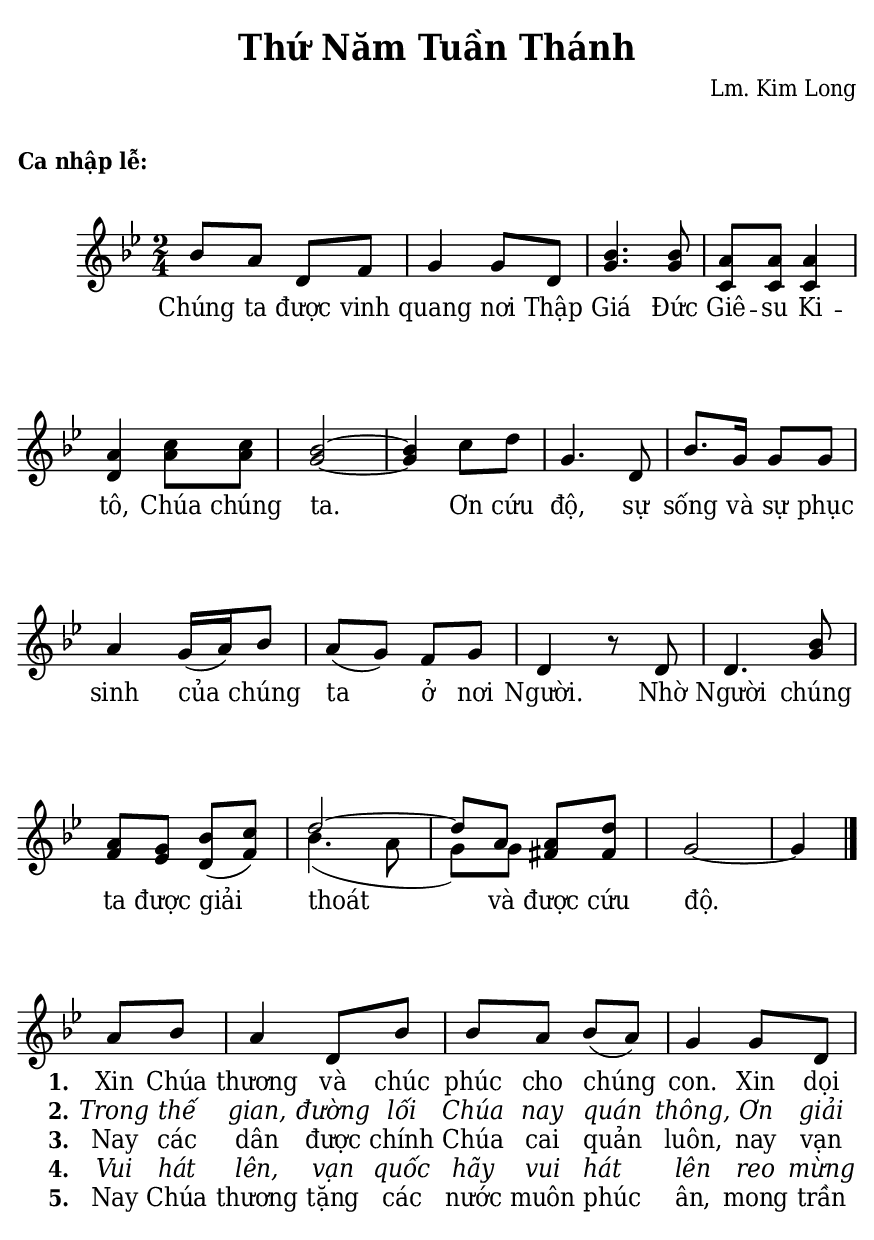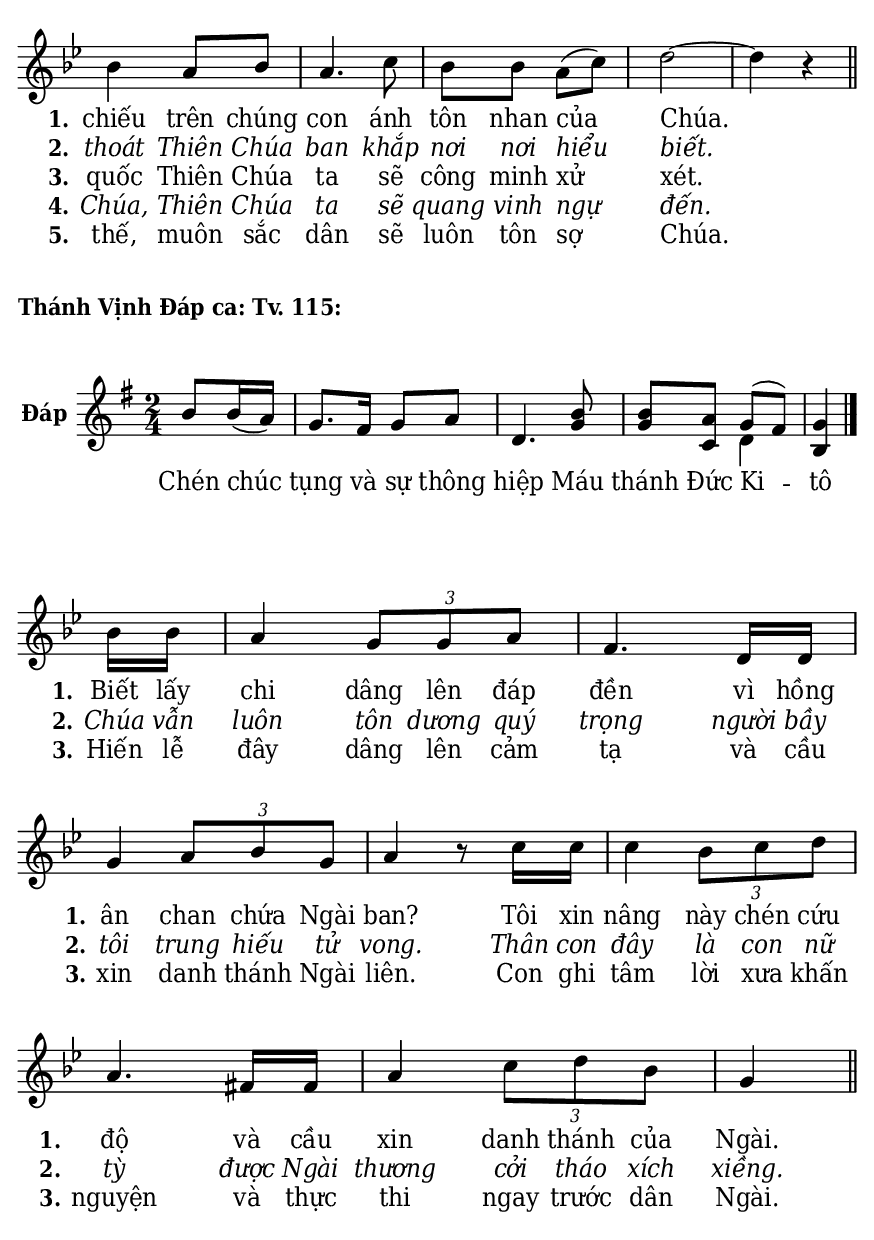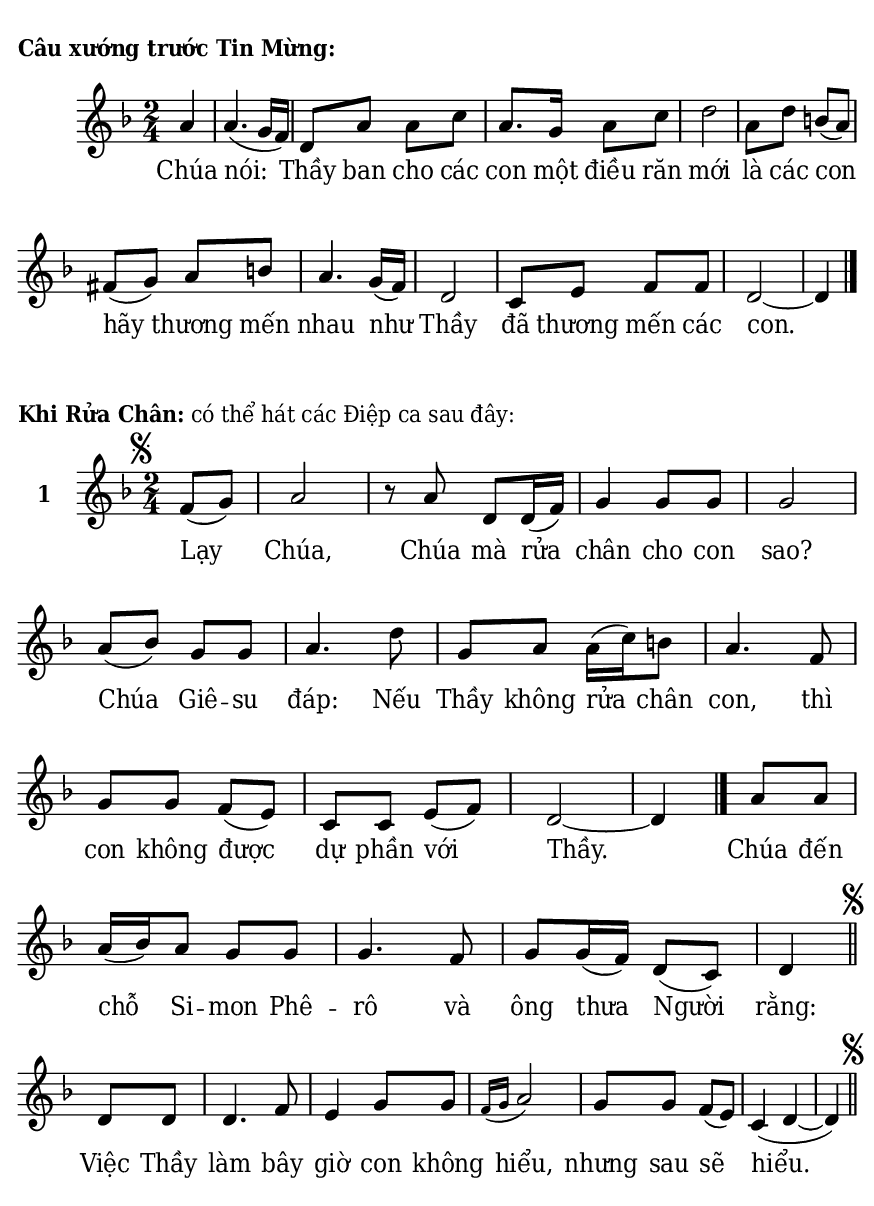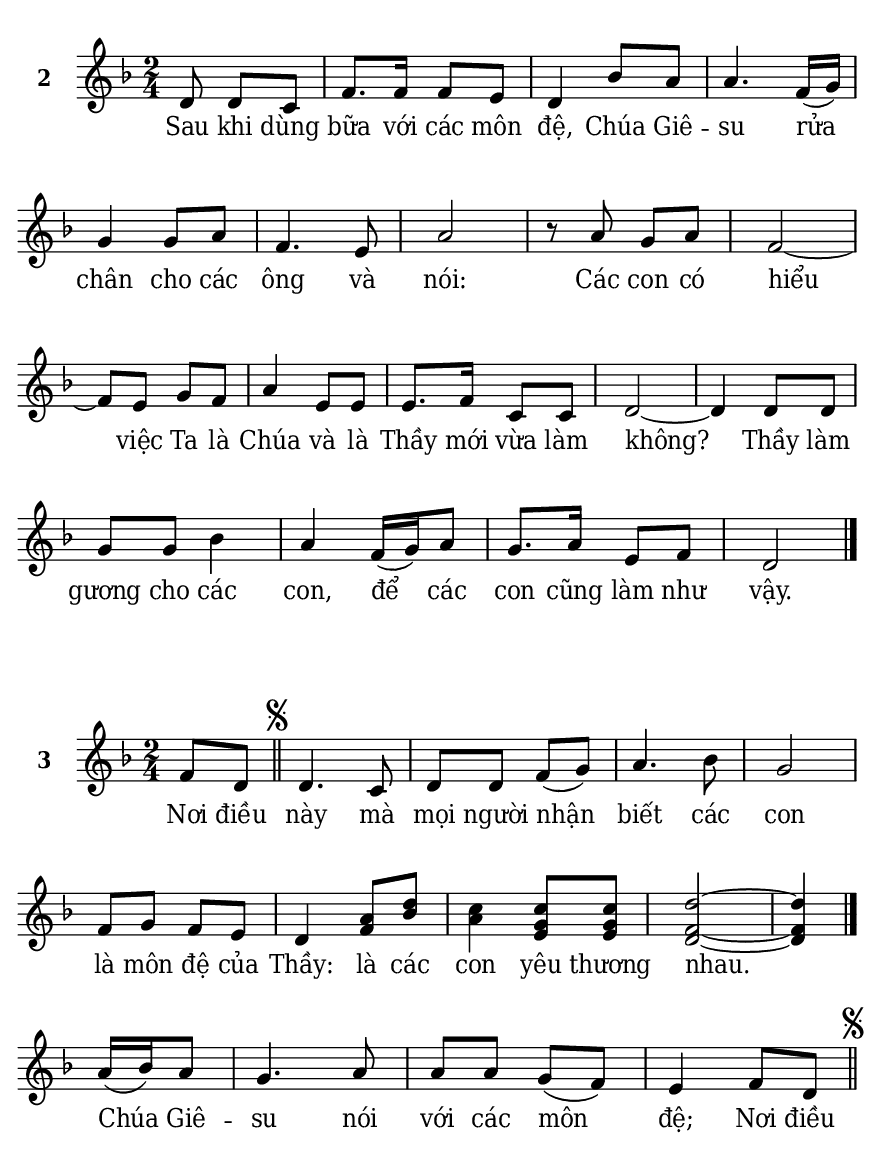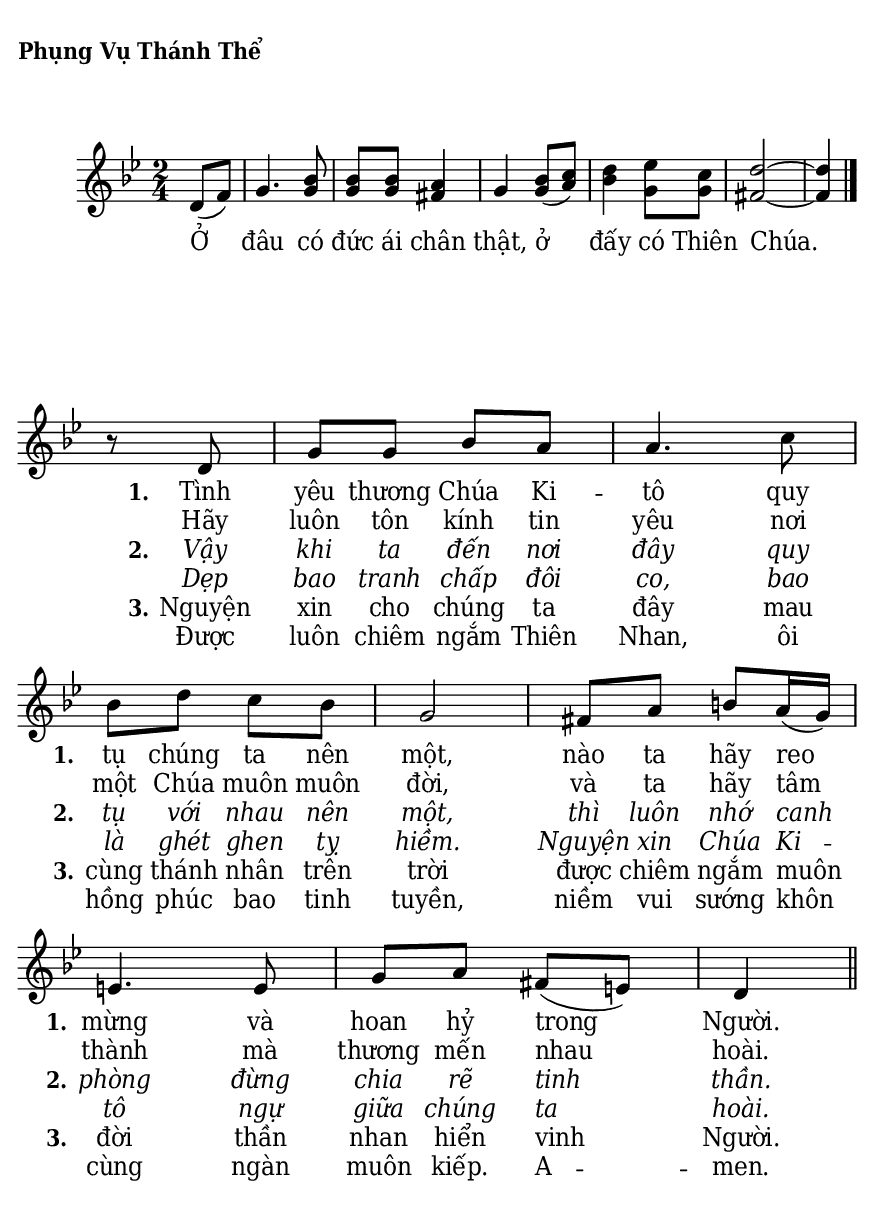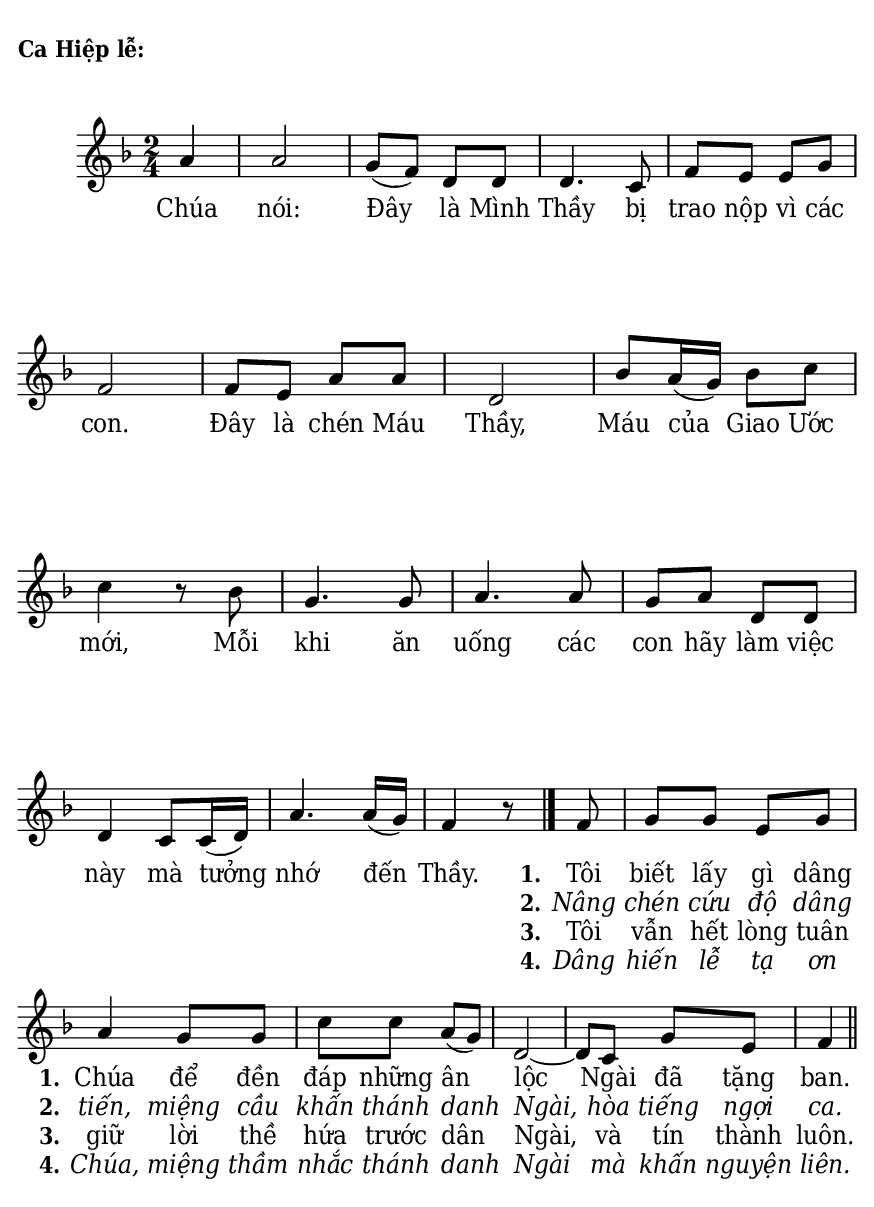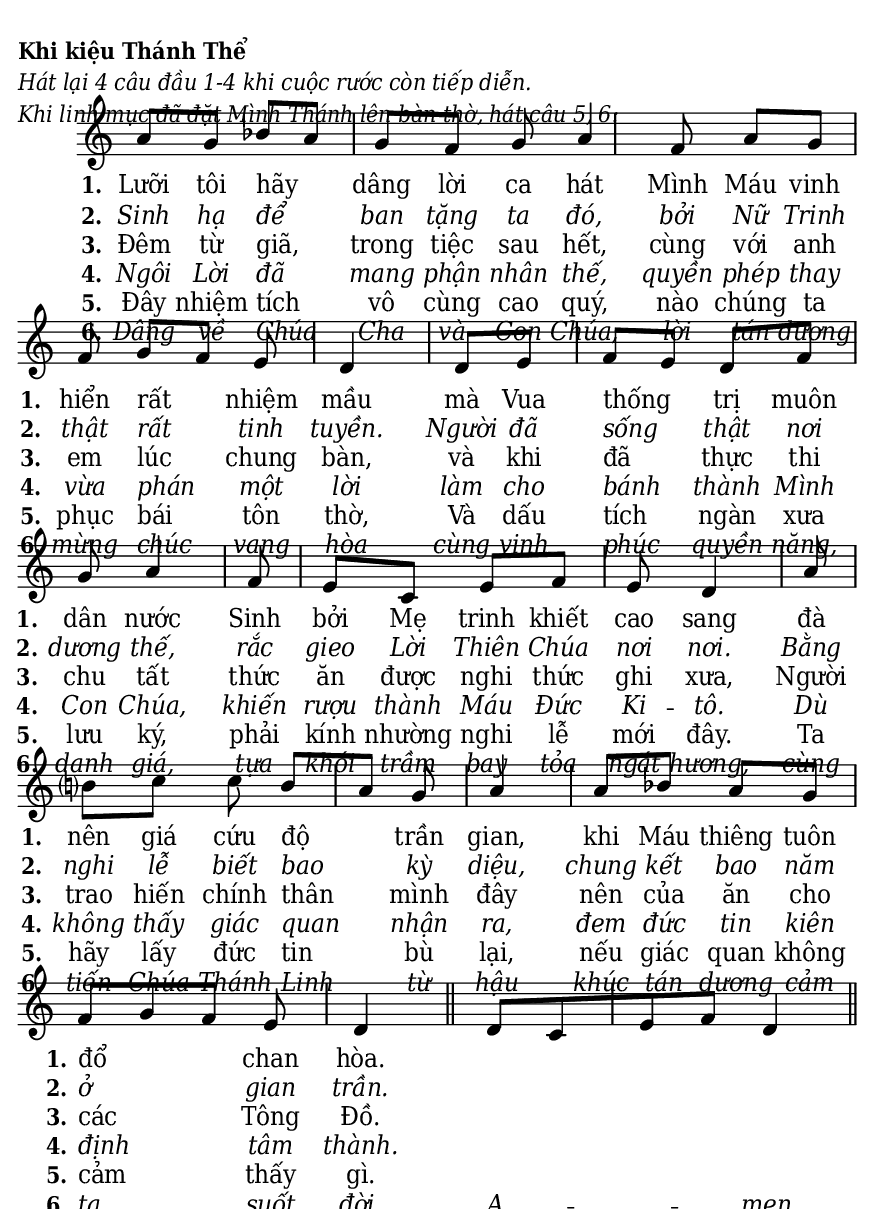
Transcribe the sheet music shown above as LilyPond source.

% Cài đặt chung
\version "2.22.1"
\include "english.ly"

\header {
  title = "Thứ Năm Tuần Thánh"
  composer = "Lm. Kim Long"
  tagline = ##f
}

% mã nguồn cho những chức năng chưa hỗ trợ trong phiên bản lilypond hiện tại
% cung cấp bởi cộng đồng lilypond khi gửi email đến lilypond-user@gnu.org
% in số phiên khúc trên mỗi dòng
#(define (add-grob-definition grob-name grob-entry)
     (set! all-grob-descriptions
           (cons ((@@ (lily) completize-grob-entry)
                  (cons grob-name grob-entry))
                 all-grob-descriptions)))

#(add-grob-definition
    'StanzaNumberSpanner
    `((direction . ,LEFT)
      (font-series . bold)
      (padding . 1.0)
      (side-axis . ,X)
      (stencil . ,ly:text-interface::print)
      (X-offset . ,ly:side-position-interface::x-aligned-side)
      (Y-extent . ,grob::always-Y-extent-from-stencil)
      (meta . ((class . Spanner)
               (interfaces . (font-interface
                              side-position-interface
                              stanza-number-interface
                              text-interface))))))

\layout {
    \context {
      \Global
      \grobdescriptions #all-grob-descriptions
    }
    \context {
      \Score
      \remove Stanza_number_align_engraver
      \consists
        #(lambda (context)
           (let ((texts '())
                 (syllables '()))
             (make-engraver
              (acknowledgers
               ((stanza-number-interface engraver grob source-engraver)
                  (set! texts (cons grob texts)))
               ((lyric-syllable-interface engraver grob source-engraver)
                  (set! syllables (cons grob syllables))))
              ((stop-translation-timestep engraver)
                 (for-each
                  (lambda (text)
                    (for-each
                     (lambda (syllable)
                       (ly:pointer-group-interface::add-grob
                        text
                        'side-support-elements
                        syllable))
                     syllables))
                  texts)
                 (set! syllables '())))))
    }
    \context {
      \Lyrics
      \remove Stanza_number_engraver
      \consists
        #(lambda (context)
           (let ((text #f)
                 (last-stanza #f))
             (make-engraver
              ((process-music engraver)
                 (let ((stanza (ly:context-property context 'stanza #f)))
                   (if (and stanza (not (equal? stanza last-stanza)))
                       (let ((column (ly:context-property context
'currentCommandColumn)))
                         (set! last-stanza stanza)
                         (if text
                             (ly:spanner-set-bound! text RIGHT column))
                         (set! text (ly:engraver-make-grob engraver
'StanzaNumberSpanner '()))
                         (ly:grob-set-property! text 'text stanza)
                         (ly:spanner-set-bound! text LEFT column)))))
              ((finalize engraver)
                 (if text
                     (let ((column (ly:context-property context
'currentCommandColumn)))
                       (ly:spanner-set-bound! text RIGHT column)))))))
      \override StanzaNumberSpanner.horizon-padding = 10000
    }
}

stanzaReminderOff =
  \temporary \override StanzaNumberSpanner.after-line-breaking =
     #(lambda (grob)
        ;; Can be replaced with (not (first-broken-spanner? grob)) in 2.23.
        (if (let ((siblings (ly:spanner-broken-into (ly:grob-original grob))))
              (and (pair? siblings)
                   (not (eq? grob (car siblings)))))
            (ly:grob-suicide! grob)))

stanzaReminderOn = \undo \stanzaReminderOff
% kết thúc mã nguồn

% Nhạc
nhacMauMot = \relative c'' {
  \key bf \major
  \time 2/4
  bf8 a d, f |
  g4 g8 d |
  <<
    {
      bf'4. bf8 |
      a a a4 |
      a c8 c |
      bf2 ~ |
      bf4
    }
    {
      g4. g8 |
      c, c c4 |
      d a'8 a |
      g2 ~ |
      g4
    }
  >>
  c8 d |
  g,4. d8 |
  bf'8. g16 g8 g |
  a4 g16 (a) bf8 |
  a (g) f g |
  d4 r8 d |
  d4.
  <<
    {
      bf'8 |
      a g bf (c)
    }
    {
      g |
      f ef d (f) 
    }
  >>
  <<
    {
      \voiceOne
      d'2 ~ |
      d8 a
    }
    \new Voice = "splitpart" {
      \voiceTwo
      bf4. (a8 |
      g) g
    }
  >>
  \oneVoice
  <<
    {
      a8 d |
    }
    {
      fs,8 fs
    }
  >>
  g2 ~ |
  g4 \bar "|." \break
  
  a8 bf |
  a4 d,8 bf' |
  bf a bf (a) |
  g4 g8 d |
  bf'4 a8 bf |
  a4. c8 |
  bf bf a (c) |
  d2 ~ |
  d4 r \bar "||"
}

nhacMauHai = \relative c'' {
  \key g \major
  \time 2/4
  \partial 4 b8 b16 (a) |
  g8. fs16 g8 a |
  d,4.
  <<
    {
      b'8 |
      b a
    }
    {
      g |
      g c,
    }
  >>
  <<
    {
      \voiceOne
      g' (fs)
    }
    \new Voice = "splitpart" {
      \voiceTwo
      d4
    }
  >>
  \oneVoice
  \partial 4 <g b,>4 \bar "|." \break
  
  \set Staff.explicitKeySignatureVisibility = #end-of-line-invisible
  \set Staff.printKeyCancellation = ##f
  \key bf \major
  \partial 8 bf16 bf |
  a4 \tuplet 3/2 { g8 g a } |
  f4. d16 d |
  g4 \tuplet 3/2 { a8 bf g } |
  a4 r8 c16 c |
  c4 \tuplet 3/2 { bf8 c d } |
  a4. fs16 fs |
  a4 \tuplet 3/2 { c8 d bf } |
  g4 \bar "||"
}

nhacMauBa = \relative c'' {
  \key f \major
  \time 2/4
  \partial 4 a4 |
  a4. (g16 f) |
  d8 a' a c |
  a8. g16 a8 c |
  d2 |
  a8 d b! (a) |
  fs8 (g) a b! |
  a4. g16 (f) |
  d2 |
  c8 e f f |
  d2 ~ |
  d4 \bar "|."
}

nhacMauBon = \relative c' {
  \key f \major
  \time 2/4
  \once \override Score.RehearsalMark.font-size = #0.1
  \mark \markup { \musicglyph #"scripts.segno" }
  \partial 4 f8 (g) |
  a2 |
  r8 a d, d16 (f) |
  g4 g8 g |
  g2 |
  a8 (bf) g g |
  a4. d8 |
  g, a a16 (c) b!8 |
  a4. f8 |
  g g f (e) |
  c c e (f) |
  d2 ~ |
  d4 \bar "|."
  a'8 a |
  a16 (bf) a8 g g |
  g4. f8 |
  g g16 (f) d8 (c) |
  d4 \bar "||"
  \once \override Score.RehearsalMark #'break-visibility = #end-of-line-visible
  \once \override Score.RehearsalMark.font-size = #0.1
  \mark \markup { \musicglyph #"scripts.segno" }
  \break
  
  d8 d |
  d4. f8 |
  e4 g8 g |
  \slashedGrace { f16 (g } a2) |
  g8 g f (e) |
  c4 (d ~ |
  d) \bar "||"
  \once \override Score.RehearsalMark.font-size = #0.1
  \mark \markup { \musicglyph #"scripts.segno" }
}

nhacMauNam = \relative c' {
  \key f \major
  \time 2/4
  \partial 4. d8 d c |
  f8. f16 f8 e |
  d4 bf'8 a |
  a4. f16 (g) |
  g4 g8 a |
  f4. e8 |
  a2 |
  r8 a g a |
  f2 ~ |
  f8 e g f |
  a4 e8 e |
  e8. f16 c8 c |
  d2 ~ |
  d4 d8 d |
  g g bf4 |
  a4 f16 (g) a8 |
  g8. a16 e8 f |
  d2 \bar "|."
}

nhacMauSau = \relative c' {
  \key f \major
  \time 2/4
  \partial 4 f8 d \bar "||"
  \once \override Score.RehearsalMark.font-size = #0.1
  \mark \markup { \musicglyph #"scripts.segno" }
  d4. c8 |
  d d f (g) |
  a4. bf8 |
  g2 |
  f8 g f e |
  d4 <a' f>8 <d bf> |
  <c a>4 <c g e>8 <c g e> |
  <d f, d>2 ~ <d f, d>4 \bar "|." \break
  a16 (bf) a8 |
  g4. a8 |
  a a g (f) |
  e4 f8 d \bar "||"
  \once \override Score.RehearsalMark.font-size = #0.1
  \mark \markup { \musicglyph #"scripts.segno" }
}

nhacMauBay = \relative c' {
  \key bf \major
  \time 2/4
  \partial 4 d8 (f) |
  g4.
  <<
    {
      bf8 |
      bf bf a4 |
      g bf8 (c) |
      d4 ef8 c |
      d2 ~ |
      d4 \bar "|."
    }
    {
      g,8 |
      g g fs4 |
      \skip 4 g8 (a) |
      bf4 g8 g |
      fs2 ~ |
      fs4
    }
  >>
  \break
  r8 d |
  g g bf a |
  a4. c8 |
  bf d c bf |
  g2 |
  fs8 a b! a16 (g) |
  e!4. e8 |
  g a fs (e!) |
  d4 \bar "||"
}

nhacMauTam = \relative c'' {
  \key f \major
  \time 2/4
  \partial 4 a4 |
  a2 |
  g8 (f) d d |
  d4. c8 |
  f e e g |
  f2 |
  f8 e a a |
  d,2 |
  bf'8 a16 (g) bf8 c |
  c4 r8 bf |
  g4. g8 |
  a4. a8 |
  g a d, d |
  d4 c8 c16 (d) |
  a'4. a16 (g) |
  f4 r8 \bar "|."
  
  f8 |
  g g e g |
  a4 g8 g |
  c c a (g) |
  d2 ~ |
  d8 c g' e |
  f4 \bar "||"
}

nhacMauChin = \relative c'' {
  \key c \major
  \time 2/4
  a8 g bf \hide ([a]) g f g a4 f8 a
  g f g \hide ([f]) e d4 \bar "|" d8 e f \hide ([e]) d f g a4 \bar "|"
  f8 e c e f e d4 \bar "|" a'8 b!? c c b \hide ([a]) g \bar "|"
  a4 a8 bf a g f \hide ([g f]) e d4 \bar "||"
  d8 \hide ([c e f]) d4 \bar "||"
}

% Lời
loiMauMot = \lyricmode {
  Chúng ta được vinh quang nơi Thập Giá Đức Giê -- su Ki -- tô,
  Chúa chúng ta.
  Ơn cứu độ, sự sống và sự phục sinh của chúng ta ở nơi Người.
  Nhờ Người chúng ta được giải thoát và được cứu độ.
  <<
    {
      \set stanza = "1."
      Xin Chúa thương và chúc phúc cho chúng con.
      Xin dọi chiếu trên chúng con ánh tôn nhan của Chúa.
    }
    \new Lyrics {
      \set associatedVoice = "beSop"
      \set stanza = "2."
      \override Lyrics.LyricText.font-shape = #'italic
      Trong thế gian, đường lối Chúa nay quán thông,
      Ơn giải thoát Thiên Chúa ban khắp nơi nơi hiểu biết.
    }
    \new Lyrics {
      \set associatedVoice = "beSop"
      \set stanza = "3."
      Nay các dân được chính Chúa cai quản luôn,
      nay vạn quốc Thiên Chúa ta sẽ công minh xử xét.
    }
    \new Lyrics {
      \set associatedVoice = "beSop"
      \set stanza = "4."
      \override Lyrics.LyricText.font-shape = #'italic
      Vui hát lên, vạn quốc hãy vui hát lên reo mừng Chúa,
      Thiên Chúa ta sẽ quang vinh ngự đến.
    }
    \new Lyrics {
      \set associatedVoice = "beSop"
      \set stanza = "5."
      Nay Chúa thương tặng các nước muôn phúc ân,
      mong trần thế, muôn sắc dân sẽ luôn tôn sợ Chúa.
    }
  >>
}

loiMauHai = \lyricmode {
  Chén chúc tụng và sự thông hiệp Máu thánh Đức Ki -- tô
  <<
    {
      \set stanza = "1."
      Biết lấy chi dâng lên đáp đền
      vì hồng ân chan chứa Ngài ban?
      Tôi xin nâng này chén cứu độ
      và cầu xin danh thánh của Ngài.
    }
    \new Lyrics {
      \set associatedVoice = "beSop"
      \set stanza = "2."
      \override Lyrics.LyricText.font-shape = #'italic
      Chúa vẫn luôn tôn dương quý trọng
      người bầy tôi trung hiếu tử vong.
      Thân con đây là con nữ tỳ
      được Ngài thương cởi tháo xích xiềng.
    }
    \new Lyrics {
      \set associatedVoice = "beSop"
      \set stanza = "3."
      Hiến lễ đây dâng lên cảm tạ
      và cầu xin danh thánh Ngài liên.
      Con ghi tâm lời xưa khấn nguyện
      và thực thi ngay trước dân Ngài.
    }
  >>
}

loiMauBa = \lyricmode {
  Chúa nói: Thầy ban cho các con một điều răn mới
  là các con hãy thương mến nhau
  như Thầy đã thương mến các con.
}

loiMauBon = \lyricmode {
  Lạy Chúa, Chúa mà rửa chân cho con sao?
  Chúa Giê -- su đáp:
  Nếu Thầy không rửa chân con, thì con không được
  dự phần với Thầy.
  Chúa đến chỗ Si -- mon Phê -- rô và ông thưa Người rằng:
  
  Việc Thầy làm bây giờ con không hiểu, nhưng sau sẽ hiểu.
}

loiMauNam = \lyricmode {
  Sau khi dùng bữa với các môn đệ,
  Chúa Giê -- su rửa chân cho các ông và nói:
  Các con có hiểu việc Ta là Chúa và là Thầy mới vừa làm không?
  Thầy làm gương cho các con, để các con cũng làm như vậy.
}

loiMauSau = \lyricmode {
  Nơi điều này mà mọi người nhận biết các con là môn đệ của Thầy:
  là các con yêu thương nhau.
  Chúa Giê -- su nói với các môn đệ;
  Nơi điều
}

loiMauBay = \lyricmode {
  Ở đâu có đức ái chân thật, ở đấy có Thiên Chúa.
  <<
    {
      \set stanza = "1."
      Tình yêu thương Chúa Ki -- tô quy tụ chúng ta nên một,
      nào ta hãy reo mừng và hoan hỷ trong Người.
    }
    \new Lyrics {
      \set associatedVoice = "beSop"
      \stanzaReminderOff
      Hãy luôn tôn kính tin yêu nơi một Chúa muôn muôn đời,
      và ta hãy tâm thành mà thương mến nhau hoài.
    }
    \new Lyrics {
      \set associatedVoice = "beSop"
      \set stanza = "2."
      \override Lyrics.LyricText.font-shape = #'italic
      Vậy khi ta đến nơi đây quy tụ với nhau nên một,
      thì luôn nhớ canh phòng đừng chia rẽ tinh thần.
    }
    \new Lyrics {
      \set associatedVoice = "beSop"
      \stanzaReminderOff
      \override Lyrics.LyricText.font-shape = #'italic
      Dẹp bao tranh chấp đôi co, bao là ghét ghen tỵ hiềm.
      Nguyện xin Chúa Ki -- tô ngự giữa chúng ta hoài.
    }
    \new Lyrics {
      \set associatedVoice = "beSop"
      \set stanza = "3."
      Nguyện xin cho chúng ta đây mau cùng thánh nhân trên trời
      được chiêm ngắm muôn đời thần nhan hiển vinh Người.
    }
    \new Lyrics {
      \set associatedVoice = "beSop"
      \stanzaReminderOff
      Được luôn chiêm ngắm Thiên Nhan, ôi hồng phúc bao tinh tuyền,
      niềm vui sướng khôn cùng ngàn muôn kiếp.
      A -- men.
    }
  >>
}

loiMauTam = \lyricmode {
  Chúa nói: Đây là Mình Thầy bị trao nộp vì các con.
  Đây là chén Máu Thầy, Máu của Giao Ước mới,
  Mỗi khi ăn uống các con hãy làm việc này
  mà tưởng nhớ đến Thầy.
  <<
    {
      \set stanza = "1."
      Tôi biết lấy gì dâng Chúa
      để đền đáp những ân lộc Ngài đã tặng ban.
    }
    \new Lyrics {
      \set associatedVoice = "beSop"
      \set stanza = "2."
      \override Lyrics.LyricText.font-shape = #'italic
      Nâng chén cứu độ dâng tiến,
      miệng cầu khấn thánh danh Ngài, hòa tiếng ngợi ca.
    }
    \new Lyrics {
      \set associatedVoice = "beSop"
      \set stanza = "3."
      Tôi vẫn hết lòng tuân giữ lời thề hứa trước dân Ngài,
      và tín thành luôn.
    }
    \new Lyrics {
      \set associatedVoice = "beSop"
      \set stanza = "4."
      \override Lyrics.LyricText.font-shape = #'italic
      Dâng hiến lễ tạ ơn Chúa,
      miệng thầm nhắc thánh danh Ngài mà khấn nguyện liên.
    }
  >>
}

loiMauChin = \lyricmode {
  <<
    {
      \set stanza = "1."
      Lưỡi tôi hãy dâng lời ca hát Mình Máu vinh hiển rất nhiệm mầu
      mà Vua thống trị muôn dân nước
      Sinh bởi Mẹ trinh khiết cao sang
      đà nên giá cứu độ trần gian,
      khi Máu thiêng tuôn đổ chan hòa.
    }
    \new Lyrics {
      \set associatedVoice = "beSop"
      \set stanza = "2."
      \override Lyrics.LyricText.font-shape = #'italic
      Sinh hạ để ban tặng ta đó,
      bởi Nữ Trinh thật rất tinh tuyền.
      Người đã sống thật nơi dương thế,
      rắc gieo Lời Thiên Chúa nơi nơi.
      Bằng nghi lễ biết bao kỳ diệu,
      chung kết bao năm ở gian trần.
    }
    \new Lyrics {
      \set associatedVoice = "beSop"
      \set stanza = "3."
      Đêm từ giã, trong tiệc sau hết,
      cùng với anh em lúc chung bàn,
      và khi đã thực thi chu tất
      thức ăn được nghi thức ghi xưa,
      Người trao hiến chính thân mình đây
      nên của ăn cho các Tông Đồ.
    }
    \new Lyrics {
      \set associatedVoice = "beSop"
      \set stanza = "4."
      \override Lyrics.LyricText.font-shape = #'italic
      Ngôi Lời đã mang phận nhân thế,
      quyền phép thay vừa phán một lời
      làm cho bánh thành Mình Con Chúa,
      khiến rượu thành Máu Đức Ki -- tô.
      Dù không thấy giác quan nhận ra,
      đem đức tin kiên định tâm thành.
    }
    \new Lyrics {
      \set associatedVoice = "beSop"
      \set stanza = "5."
      Đây nhiệm tích vô cùng cao quý,
      nào chúng ta phục bái tôn thờ,
      Và dấu tích ngàn xưa lưu ký,
      phải kính nhường nghi lễ mới đây.
      Ta hãy lấy đức tin bù lại,
      nếu giác quan không cảm thấy gì.
    }
    \new Lyrics {
      \set associatedVoice = "beSop"
      \set stanza = "6."
      \override Lyrics.LyricText.font-shape = #'italic
      Dâng về Chúa Cha và Con Chúa,
      lời tán dương mừng chúc vang hòa
      cùng vinh phúc quyền năng, danh giá,
      tựa khói trầm bay tỏa ngát hương,
      cùng tiến Chúa Thánh Linh từ hậu
      khúc tán dương cảm tạ suốt đời.
      A -- men.
    }
  >>
}

% Dàn trang
\paper {
  #(set-paper-size "a5")
  top-margin = 3\mm
  bottom-margin = 3\mm
  left-margin = 3\mm
  right-margin = 3\mm
  indent = #0
  #(define fonts
	 (make-pango-font-tree "Deja Vu Serif Condensed"
	 		       "Deja Vu Serif Condensed"
			       "Deja Vu Serif Condensed"
			       (/ 20 20)))
  print-page-number = ##f
  page-count = 7
}

\markup {
  \vspace #2
  \bold "Ca nhập lễ:"
}

\score {
  <<
    \new Staff <<
        \clef treble
        \new Voice = beSop {
          \nhacMauMot
        }
      \new Lyrics \lyricsto beSop \loiMauMot
    >>
  >>
  \layout {
    indent = 10
    \override Lyrics.LyricSpace.minimum-distance = #0.8
    \override LyricHyphen.minimum-distance = #1.5
    \override Score.BarNumber.break-visibility = ##(#f #f #f)
    \override Score.SpacingSpanner.uniform-stretching = ##t
    ragged-last = ##f
  }
}

\markup {
  \vspace #2
  \bold "Thánh Vịnh Đáp ca: Tv. 115:"
}

\score {
  <<
    \new Staff \with {
      instrumentName = \markup { \bold "Đáp" }} <<
        \clef treble
        \new Voice = beSop {
          \nhacMauHai
        }
      \new Lyrics \lyricsto beSop \loiMauHai
    >>
  >>
  \layout {
    indent = 10
    \override Lyrics.LyricSpace.minimum-distance = #0.7
    \override Score.BarNumber.break-visibility = ##(#f #f #f)
    \override Score.SpacingSpanner.uniform-stretching = ##t
    \override LyricHyphen.minimum-distance = #1.5
    ragged-last = ##f
  }
}

\pageBreak

\markup {
  \vspace #2
  \bold "Câu xướng trước Tin Mừng:"
}

\score {
  <<
    \new Staff <<
        \clef treble
        \new Voice = beSop {
          \nhacMauBa
        }
      \new Lyrics \lyricsto beSop \loiMauBa
    >>
  >>
  \layout {
    indent = 10
    \override Lyrics.LyricSpace.minimum-distance = #0.6
    \override Score.BarNumber.break-visibility = ##(#f #f #f)
    \override Score.SpacingSpanner.uniform-stretching = ##t
    ragged-last = ##f
  }
}

\markup {
  \vspace #2
  \bold "Khi Rửa Chân:"
  \normal-text "có thể hát các Điệp ca sau đây:"
}


\score {
  <<
    \new Staff \with {
      instrumentName = \markup { \bold "1" }} <<
        \clef treble
        \new Voice = beSop {
          \nhacMauBon
        }
      \new Lyrics \lyricsto beSop \loiMauBon
    >>
  >>
  \layout {
    indent = 10
    \override Lyrics.LyricSpace.minimum-distance = #1
    \override LyricHyphen.minimum-distance = #1
    \override Score.BarNumber.break-visibility = ##(#f #f #f)
    \override Score.SpacingSpanner.uniform-stretching = ##t
    ragged-last = ##f
  }
}

\markup {
  \vspace #2
}

\score {
  <<
    \new Staff \with {
      instrumentName = \markup { \bold "2" }} <<
        \clef treble
        \new Voice = beSop {
          \nhacMauNam
        }
      \new Lyrics \lyricsto beSop \loiMauNam
    >>
  >>
  \layout {
    indent = 10
    \override Lyrics.LyricSpace.minimum-distance = #0.7
    \override Score.BarNumber.break-visibility = ##(#f #f #f)
    \override Score.SpacingSpanner.uniform-stretching = ##t
    ragged-last = ##f
  }
}

\markup {
  \vspace #2
}

\score {
  <<
    \new Staff \with {
      instrumentName = \markup { \bold "3" }} <<
        \clef treble
        \new Voice = beSop {
          \nhacMauSau
        }
      \new Lyrics \lyricsto beSop \loiMauSau
    >>
  >>
  \layout {
    indent = 10
    \override Lyrics.LyricSpace.minimum-distance = #0.7
    \override Score.BarNumber.break-visibility = ##(#f #f #f)
    \override Score.SpacingSpanner.uniform-stretching = ##t
    ragged-last = ##f
  }
}

\pageBreak

\markup {
  \vspace #2
  \bold "Phụng Vụ Thánh Thể"
}

\score {
  <<
    \new Staff <<
        \clef treble
        \new Voice = beSop {
          \nhacMauBay
        }
      \new Lyrics \lyricsto beSop \loiMauBay
    >>
  >>
  \layout {
    indent = 10
    \override Lyrics.LyricSpace.minimum-distance = #0.7
    \override Score.BarNumber.break-visibility = ##(#f #f #f)
    \override Score.SpacingSpanner.uniform-stretching = ##t
    ragged-last = ##f
  }
}

\pageBreak

\markup {
  \vspace #2
  \bold "Ca Hiệp lễ:"
}

\score {
  <<
    \new Staff <<
        \clef treble
        \new Voice = beSop {
          \nhacMauTam
        }
      \new Lyrics \lyricsto beSop \loiMauTam
    >>
  >>
  \layout {
    indent = 10
    \override Lyrics.LyricSpace.minimum-distance = #0.8
    \override Score.BarNumber.break-visibility = ##(#f #f #f)
    \override Score.SpacingSpanner.uniform-stretching = ##t
    ragged-last = ##f
  }
}

\pageBreak

\markup {
  \vspace #2
  \column {
      \left-align {
        \line {
          \bold "Khi kiệu Thánh Thể"
        }
        \line {
          \normal-text \italic "Hát lại 4 câu đầu 1-4 khi cuộc rước còn tiếp diễn."
        }
        \line {
          \normal-text \italic "Khi linh mục đã đặt Mình Thánh lên bàn thờ, hát câu 5, 6:"
        }
      }
  }
}

\score {
  <<
    \new Staff \with {
      \remove "Time_signature_engraver" } <<
        \clef treble
        \new Voice = beSop {
          \nhacMauChin
        }
      \new Lyrics \lyricsto beSop \loiMauChin
    >>
  >>
  \layout {
    indent = 10
    \override Lyrics.LyricSpace.minimum-distance = #0.8
    \override Score.BarNumber.break-visibility = ##(#f #f #f)
    \override Score.SpacingSpanner.uniform-stretching = ##t
    \set Score.defaultBarType = ""
    \set Score.barAlways = ##t
    ragged-last = ##f
  }
}
